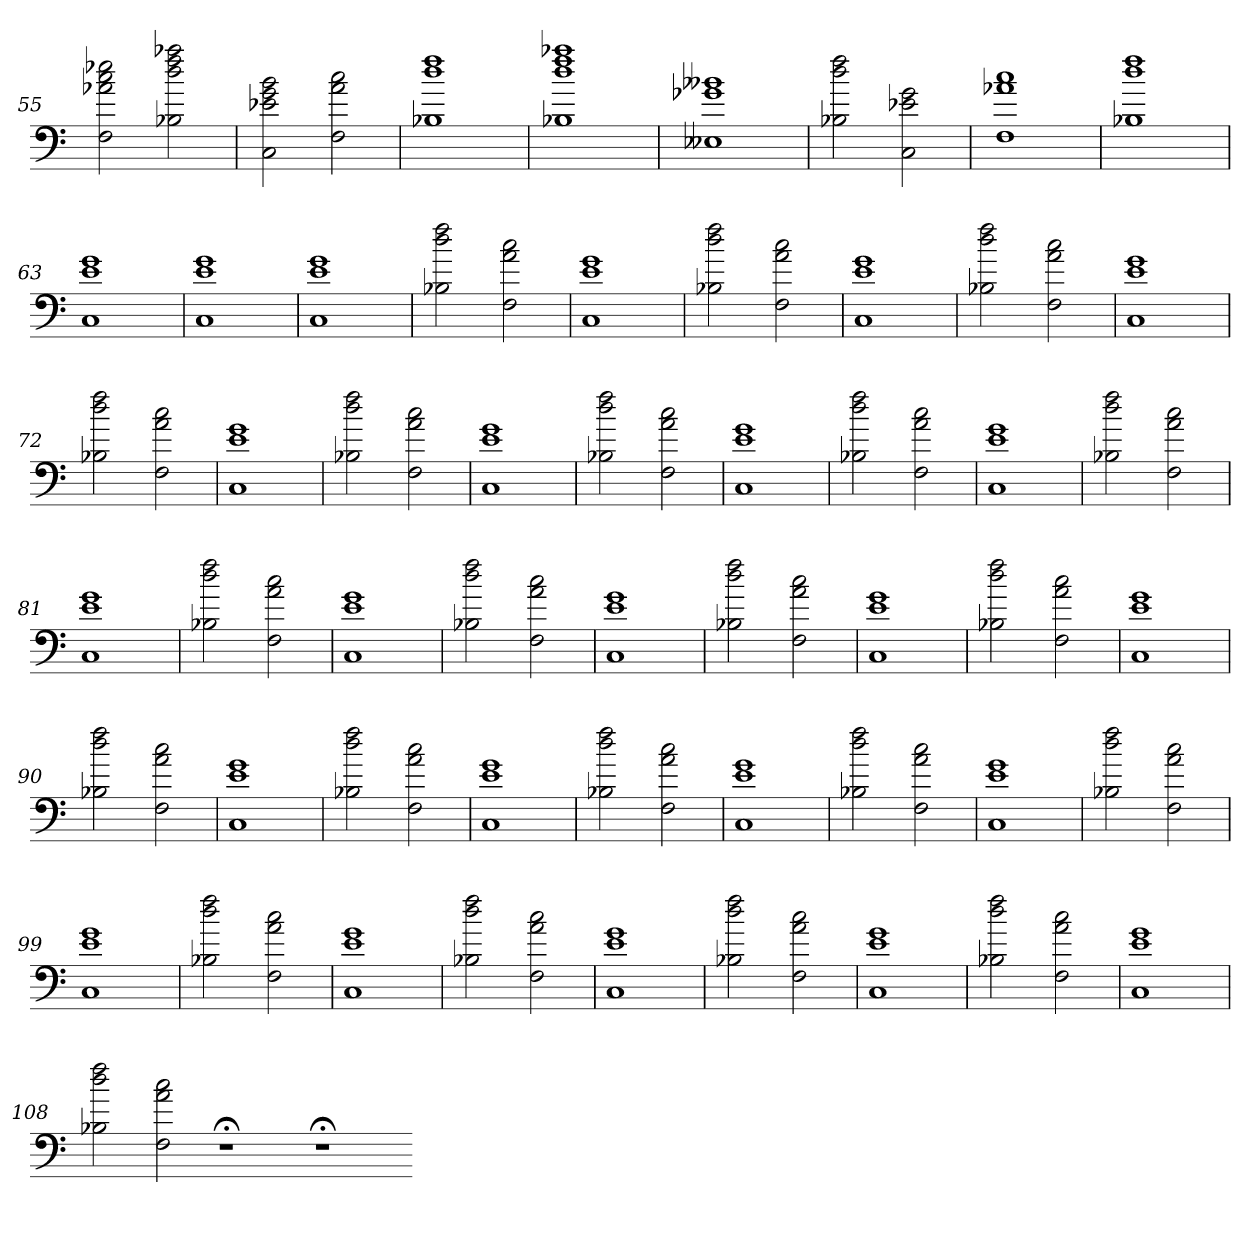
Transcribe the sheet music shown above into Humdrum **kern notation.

**kern
*part1
*staff1
=55
2F 2a-X 2cc 2ee-X
2B-X 2dd 2ff 2aa-X
=56
2C 2e-X 2g 2b
2F 2a 2cc
=57
1B-X 1dd 1ff
=58
1B-X 1dd 1ff 1aa-X
=59
1E--X 1g-X 1b--X
=60
2B-X 2dd 2ff
2C 2e-X 2g
=61
1F 1a-X 1cc
=62
1B-X 1dd 1ff
=63
1C 1e 1g
=64
1C 1e 1g
=65
1C 1e 1g
=66
2B-X 2dd 2ff
2F 2a 2cc
=67
1C 1e 1g
=68
2B-X 2dd 2ff
2F 2a 2cc
=69
1C 1e 1g
=70
2B-X 2dd 2ff
2F 2a 2cc
=71
1C 1e 1g
=72
2B-X 2dd 2ff
2F 2a 2cc
=73
1C 1e 1g
=74
2B-X 2dd 2ff
2F 2a 2cc
=75
1C 1e 1g
=76
2B-X 2dd 2ff
2F 2a 2cc
=77
1C 1e 1g
=78
2B-X 2dd 2ff
2F 2a 2cc
=79
1C 1e 1g
=80
2B-X 2dd 2ff
2F 2a 2cc
=81
1C 1e 1g
=82
2B-X 2dd 2ff
2F 2a 2cc
=83
1C 1e 1g
=84
2B-X 2dd 2ff
2F 2a 2cc
=85
1C 1e 1g
=86
2B-X 2dd 2ff
2F 2a 2cc
=87
1C 1e 1g
=88
2B-X 2dd 2ff
2F 2a 2cc
=89
1C 1e 1g
=90
2B-X 2dd 2ff
2F 2a 2cc
=91
1C 1e 1g
=92
2B-X 2dd 2ff
2F 2a 2cc
=93
1C 1e 1g
=94
2B-X 2dd 2ff
2F 2a 2cc
=95
1C 1e 1g
=96
2B-X 2dd 2ff
2F 2a 2cc
=97
1C 1e 1g
=98
2B-X 2dd 2ff
2F 2a 2cc
=99
1C 1e 1g
=100
2B-X 2dd 2ff
2F 2a 2cc
=101
1C 1e 1g
=102
2B-X 2dd 2ff
2F 2a 2cc
=103
1C 1e 1g
=104
2B-X 2dd 2ff
2F 2a 2cc
=105
1C 1e 1g
=106
2B-X 2dd 2ff
2F 2a 2cc
=107
1C 1e 1g
=108
2B-X 2dd 2ff
2F 2a 2cc
1r;<
1r;<
=-
*-
